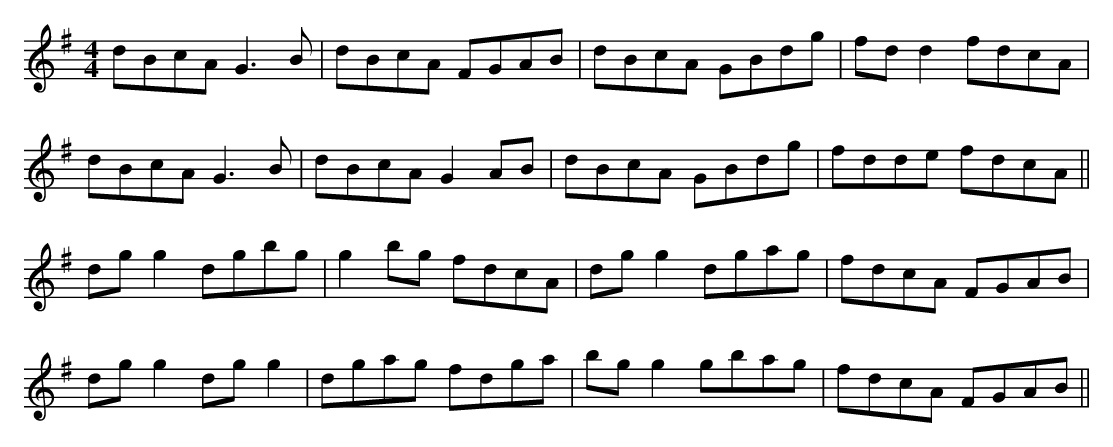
X:1
M:4/4
K:G
dBcA G3 B|dBcA FGAB|dBcA GBdg|fd d2 fdcA|
dBcA G3 B|dBcA G2 AB|dBcA GBdg|fdde fdcA||
dg g2 dgbg|g2 bg fdcA|dg g2 dgag|fdcA FGAB|
dg g2 dg g2|dgag fdga|bg g2 gbag|fdcA FGAB||
